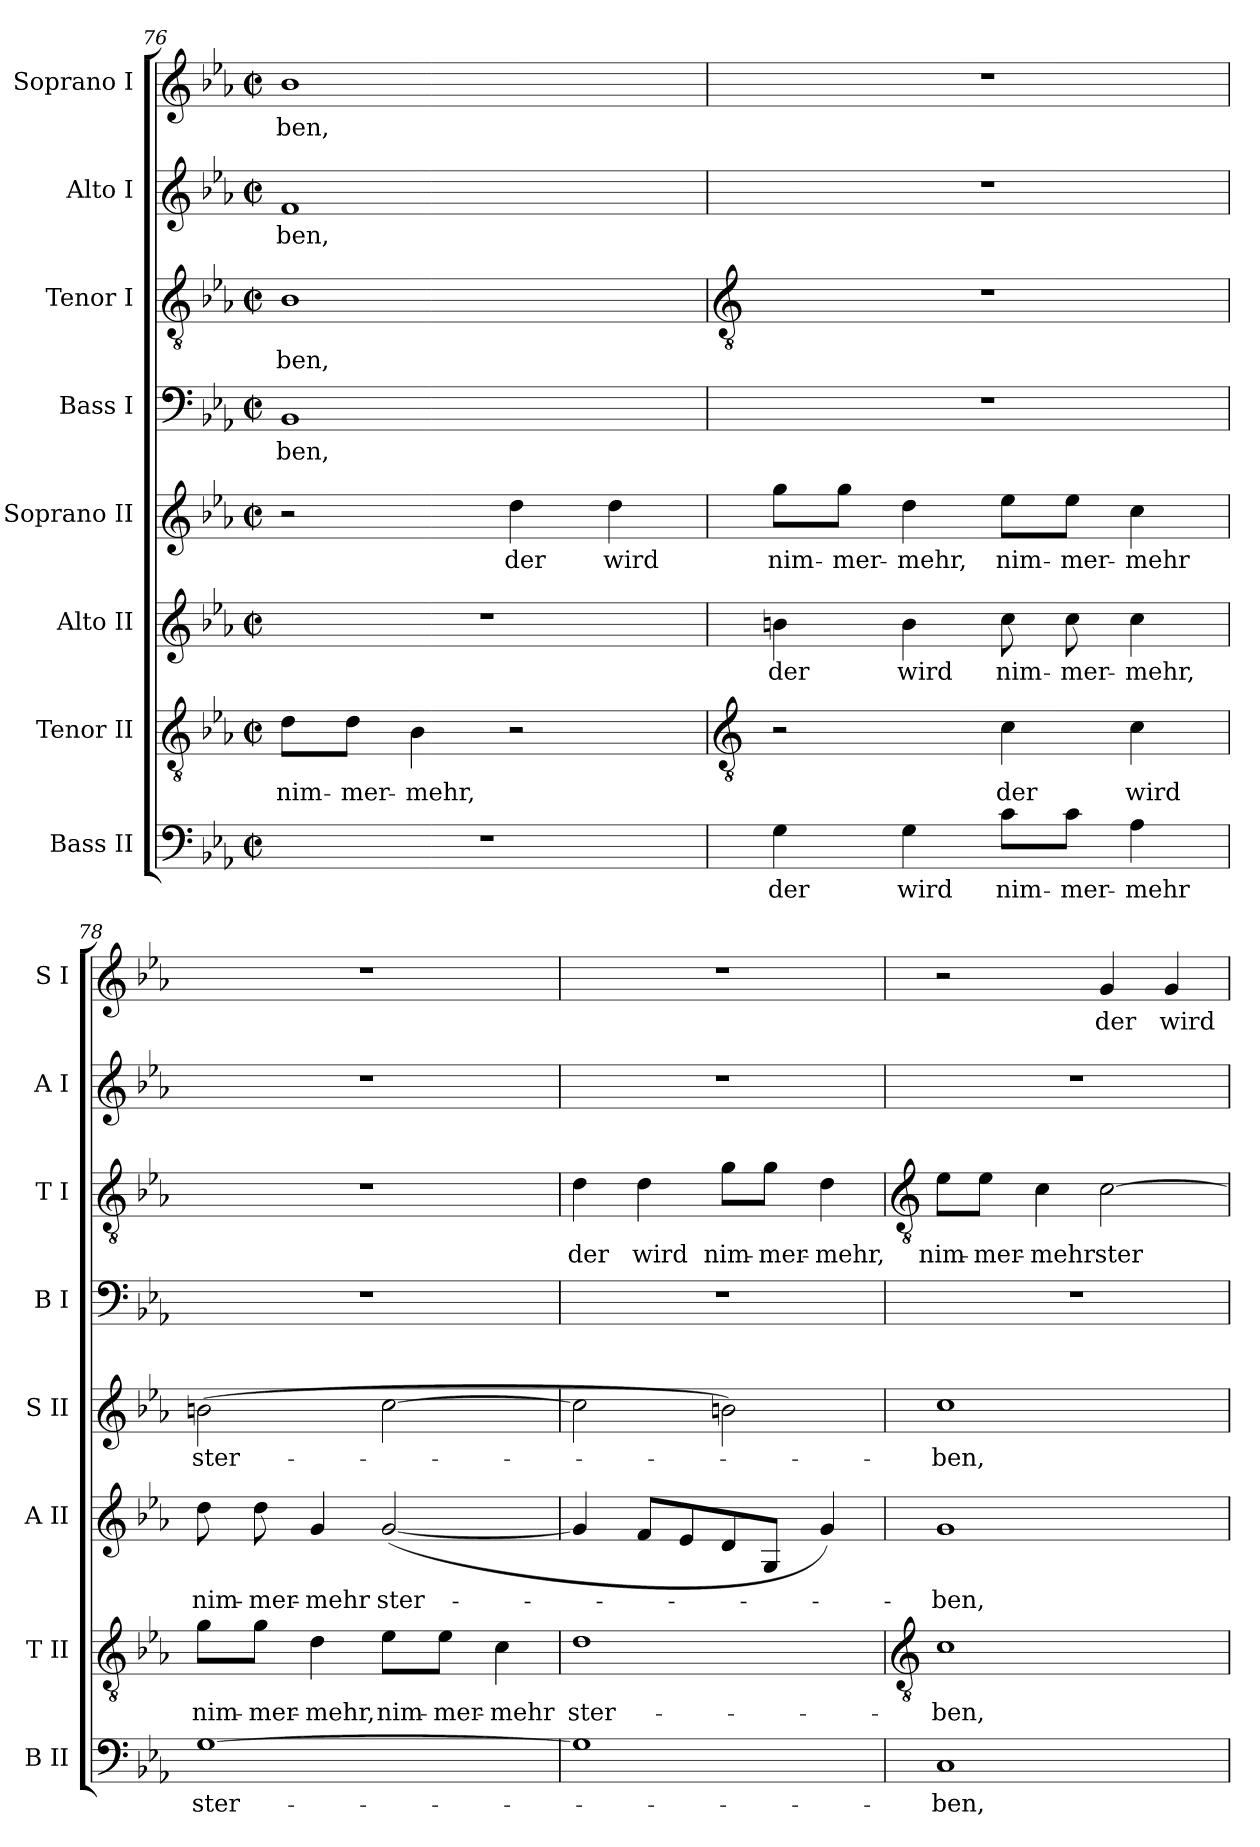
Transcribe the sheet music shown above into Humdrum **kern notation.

**kern	**text	**kern	**text	**kern	**text	**kern	**text	**kern	**text	**kern	**text	**kern	**text	**kern	**text
*part8	*part8	*part7	*part7	*part6	*part6	*part5	*part5	*part4	*part4	*part3	*part3	*part2	*part2	*part1	*part1
*staff8	*staff8	*staff7	*staff7	*staff6	*staff6	*staff5	*staff5	*staff4	*staff4	*staff3	*staff3	*staff2	*staff2	*staff1	*staff1
*I"Bass II	*	*I"Tenor II	*	*I"Alto II	*	*I"Soprano II	*	*I"Bass I	*	*I"Tenor I	*	*I"Alto I	*	*I"Soprano I	*
*I'B II	*	*I'T II	*	*I'A II	*	*I'S II	*	*I'B I	*	*I'T I	*	*I'A I	*	*I'S I	*
*clefF4	*	*clefGv2	*	*clefG2	*	*clefG2	*	*clefF4	*	*clefGv2	*	*clefG2	*	*clefG2	*
*k[b-e-a-]	*	*k[b-e-a-]	*	*k[b-e-a-]	*	*k[b-e-a-]	*	*k[b-e-a-]	*	*k[b-e-a-]	*	*k[b-e-a-]	*	*k[b-e-a-]	*
*E-:	*	*E-:	*	*E-:	*	*E-:	*	*E-:	*	*E-:	*	*E-:	*	*E-:	*
*M2/2	*	*M2/2	*	*M2/2	*	*M2/2	*	*M2/2	*	*M2/2	*	*M2/2	*	*M2/2	*
*met(c|)	*	*met(c|)	*	*met(c|)	*	*met(c|)	*	*met(c|)	*	*met(c|)	*	*met(c|)	*	*met(c|)	*
=76	=76	=76	=76	=76	=76	=76	=76	=76	=76	=76	=76	=76	=76	=76	=76
!	!	!	!LO:LY:b	!	!	!	!	!	!LO:LY:b	!	!LO:LY:b	!	!LO:LY:b	!	!LO:LY:b
1r	.	8d\L	nim-	1r	.	2r	.	1BB-	ben,	1B-	-ben,	1f	ben,	1b-	ben,
!	!	!	!LO:LY:b	!	!	!	!	!	!	!	!	!	!	!	!
.	.	8d\J	-mer-	.	.	.	.	.	.	.	.	.	.	.	.
!	!	!	!LO:LY:b	!	!	!	!	!	!	!	!	!	!	!	!
.	.	4B-	-mehr,	.	.	.	.	.	.	.	.	.	.	.	.
!	!	!	!	!	!	!	!LO:LY:b	!	!	!	!	!	!	!	!
.	.	2r	.	.	.	4dd	der	.	.	.	.	.	.	.	.
!	!	!	!	!	!	!	!LO:LY:b	!	!	!	!	!	!	!	!
.	.	.	.	.	.	4dd	wird	.	.	.	.	.	.	.	.
!!LO:LB:g=z
=77	=77	=77	=77	=77	=77	=77	=77	=77	=77	=77	=77	=77	=77	=77	=77
*	*	*clefGv2	*	*	*	*	*	*	*	*clefGv2	*	*	*	*	*
!	!LO:LY:b	!	!	!	!LO:LY:b	!	!LO:LY:b	!	!	!	!	!	!	!	!
4G	der	2r	.	4bn	der	8gg\L	nim-	1r	.	1r	.	1r	.	1r	.
!	!	!	!	!	!	!	!LO:LY:b	!	!	!	!	!	!	!	!
.	.	.	.	.	.	8gg\J	-mer-	.	.	.	.	.	.	.	.
!	!LO:LY:b	!	!	!	!LO:LY:b	!	!LO:LY:b	!	!	!	!	!	!	!	!
4G	wird	.	.	4b	wird	4dd	-mehr,	.	.	.	.	.	.	.	.
!	!LO:LY:b	!	!LO:LY:b	!	!LO:LY:b	!	!LO:LY:b	!	!	!	!	!	!	!	!
8c\L	nim-	4c	der	8cc	nim-	8ee-\L	nim-	.	.	.	.	.	.	.	.
!	!LO:LY:b	!	!	!	!LO:LY:b	!	!LO:LY:b	!	!	!	!	!	!	!	!
8c\J	-mer-	.	.	8cc	-mer-	8ee-\J	-mer-	.	.	.	.	.	.	.	.
!	!LO:LY:b	!	!LO:LY:b	!	!LO:LY:b	!	!LO:LY:b	!	!	!	!	!	!	!	!
4A-	-mehr	4c	wird	4cc	-mehr,	4cc	-mehr	.	.	.	.	.	.	.	.
=78	=78	=78	=78	=78	=78	=78	=78	=78	=78	=78	=78	=78	=78	=78	=78
!	!LO:LY:b	!	!LO:LY:b	!	!LO:LY:b	!	!LO:LY:b	!	!	!	!	!	!	!	!
[1G	ster-	8g\L	nim-	8dd	nim-	(>2bn	ster-	1r	.	1r	.	1r	.	1r	.
!	!	!	!LO:LY:b	!	!LO:LY:b	!	!	!	!	!	!	!	!	!	!
.	.	8g\J	-mer-	8dd	-mer-	.	.	.	.	.	.	.	.	.	.
!	!	!	!LO:LY:b	!	!LO:LY:b	!	!	!	!	!	!	!	!	!	!
.	.	4d	-mehr,	4g	-mehr	.	.	.	.	.	.	.	.	.	.
!	!	!	!LO:LY:b	!	!LO:LY:b	!	!	!	!	!	!	!	!	!	!
.	.	8e-\L	nim-	(<[2g	ster-	[2cc	.	.	.	.	.	.	.	.	.
!	!	!	!LO:LY:b	!	!	!	!	!	!	!	!	!	!	!	!
.	.	8e-\J	-mer-	.	.	.	.	.	.	.	.	.	.	.	.
!	!	!	!LO:LY:b	!	!	!	!	!	!	!	!	!	!	!	!
.	.	4c	-mehr	.	.	.	.	.	.	.	.	.	.	.	.
=79	=79	=79	=79	=79	=79	=79	=79	=79	=79	=79	=79	=79	=79	=79	=79
!	!	!	!LO:LY:b	!	!	!	!	!	!	!	!LO:LY:b	!	!	!	!
1G]	.	1d	ster-	4g]	.	2cc]	.	1r	.	4d	der	1r	.	1r	.
!	!	!	!	!	!	!	!	!	!	!	!LO:LY:b	!	!	!	!
.	.	.	.	8fL	.	.	.	.	.	4d	wird	.	.	.	.
.	.	.	.	8e-	.	.	.	.	.	.	.	.	.	.	.
!	!	!	!	!	!	!	!	!	!	!	!LO:LY:b	!	!	!	!
.	.	.	.	8d	.	2bn)	.	.	.	8g\L	nim-	.	.	.	.
!	!	!	!	!	!	!	!	!	!	!	!LO:LY:b	!	!	!	!
.	.	.	.	8GJ	.	.	.	.	.	8g\J	-mer-	.	.	.	.
!	!	!	!	!	!	!	!	!	!	!	!LO:LY:b	!	!	!	!
.	.	.	.	4g)	.	.	.	.	.	4d	-mehr,	.	.	.	.
!!LO:LB:g=z
=80	=80	=80	=80	=80	=80	=80	=80	=80	=80	=80	=80	=80	=80	=80	=80
*	*	*clefGv2	*	*	*	*	*	*	*	*clefGv2	*	*	*	*	*
!	!LO:LY:b	!	!LO:LY:b	!	!LO:LY:b	!	!LO:LY:b	!	!	!	!LO:LY:b	!	!	!	!
1C	ben,	1c	-ben,	1g	ben,	1cc	ben,	1r	.	8e-\L	nim-	1r	.	2r	.
!	!	!	!	!	!	!	!	!	!	!	!LO:LY:b	!	!	!	!
.	.	.	.	.	.	.	.	.	.	8e-\J	-mer-	.	.	.	.
!	!	!	!	!	!	!	!	!	!	!	!LO:LY:b	!	!	!	!
.	.	.	.	.	.	.	.	.	.	4c	-mehr	.	.	.	.
!	!	!	!	!	!	!	!	!	!	!	!LO:LY:b	!	!	!	!LO:LY:b
.	.	.	.	.	.	.	.	.	.	[2c	ster-	.	.	4g	der
!	!	!	!	!	!	!	!	!	!	!	!	!	!	!	!LO:LY:b
.	.	.	.	.	.	.	.	.	.	.	.	.	.	4g	wird
=	=	=	=	=	=	=	=	=	=	=	=	=	=	=	=
*-	*-	*-	*-	*-	*-	*-	*-	*-	*-	*-	*-	*-	*-	*-	*-
